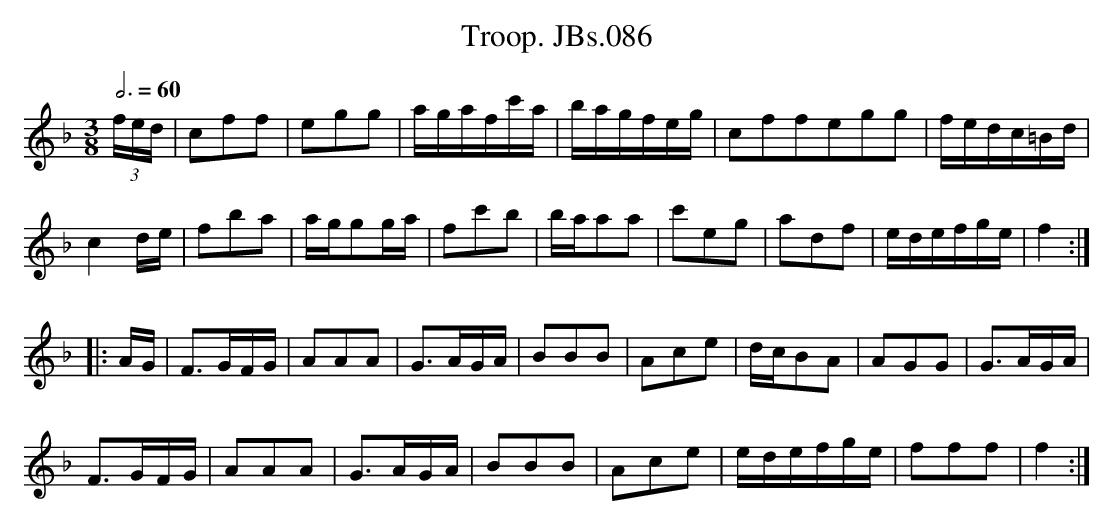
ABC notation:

X:1
T:Troop. JBs.086
M:3/8
L:1/16
Q:3/4=60
K:F major
(3fed|c2f2f2|e2g2g2|agafc'a|bagfeg|\
c2f2f2e2g2g2|fedc=Bd|!
c4 de|f2b2a2|\
agg2ga|f2c'2b2|baa2a2|c'2e2g2|a2d2f2|edefge|f4:|!
|:AG|F3GFG|A2A2A2|G3AGA|B2B2B2|A2c2e2|dcB2A2|\
A2G2G2|G3AGA|!
F3GFG|A2A2A2|G3AGA|B2B2B2|A2c2e2|edefge|f2f2f2|f4:|
